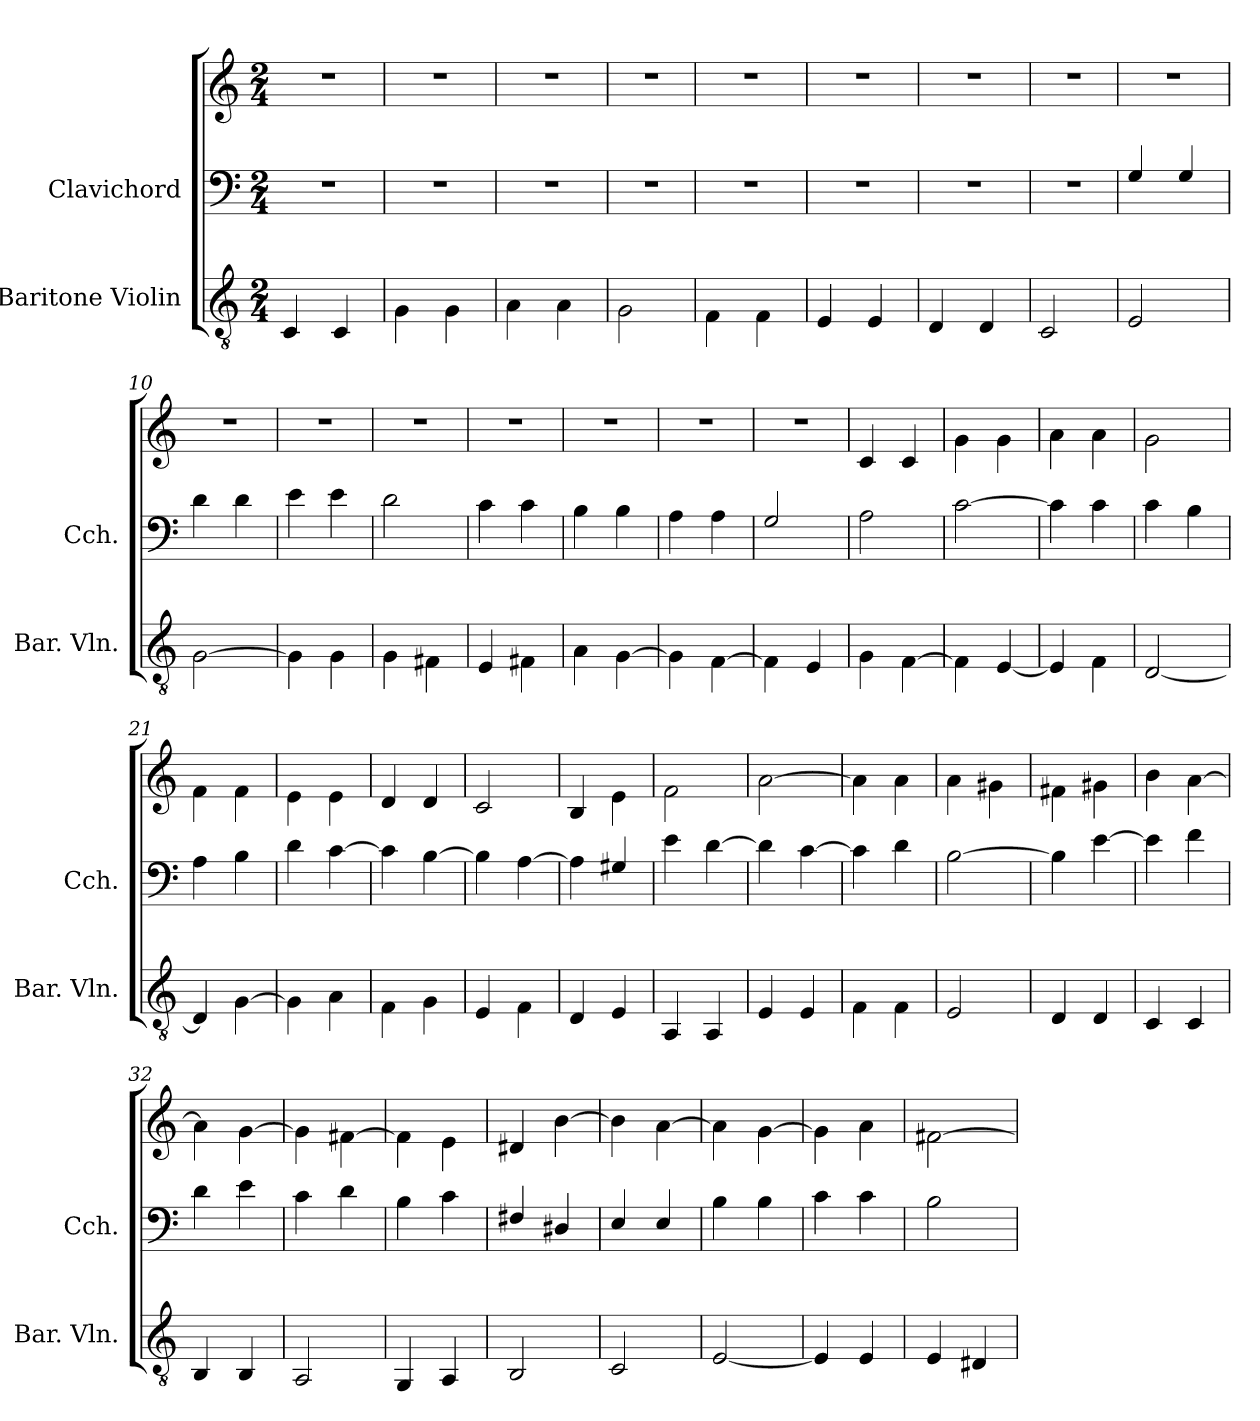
**kern	**kern	**kern
*part2	*part1	*part1
*staff3	*staff2	*staff1
*I"Baritone Violin	*I"Clavichord	*
*I'Bar. Vln.	*I'Cch.	*
*clefGv2	*clefF4	*clefG2
*k[]	*k[]	*k[]
*M2/4	*M2/4	*M2/4
*MM160	*MM160	*MM160
=1	=1	=1
4C/	2r	2r
4C/	.	.
=2	=2	=2
4G\	2r	2r
4G\	.	.
=3	=3	=3
4A\	2r	2r
4A\	.	.
=4	=4	=4
2G\	2r	2r
=5	=5	=5
4F\	2r	2r
4F\	.	.
=6	=6	=6
4E/	2r	2r
4E/	.	.
=7	=7	=7
4D/	2r	2r
4D/	.	.
=8	=8	=8
2C/	2r	2r
=9	=9	=9
2E/	4G/	2r
.	4G/	.
=10	=10	=10
[2G\	4d\	2r
.	4d\	.
=11	=11	=11
4G\]	4e\	2r
4G\	4e\	.
=12	=12	=12
4G\	2d\	2r
4F#X\	.	.
=13	=13	=13
4E/	4c\	2r
4F#X\	4c\	.
=14	=14	=14
4A\	4B\	2r
[4G\	4B\	.
=15	=15	=15
4G\]	4A\	2r
[4F\	4A\	.
=16	=16	=16
4F\]	2G/	2r
4E/	.	.
=17	=17	=17
4G\	2A\	4c/
[4F\	.	4c/
=18	=18	=18
4F\]	[2c\	4g\
[4E/	.	4g\
=19	=19	=19
4E/]	4c\]	4a\
4F\	4c\	4a\
=20	=20	=20
[2D/	4c\	2g\
.	4B\	.
=21	=21	=21
4D/]	4A\	4f\
[4G\	4B\	4f\
=22	=22	=22
4G\]	4d\	4e\
4A\	[4c\	4e\
=23	=23	=23
4F\	4c\]	4d/
4G\	[4B\	4d/
=24	=24	=24
4E/	4B\]	2c/
4F\	[4A\	.
=25	=25	=25
4D/	4A\]	4B/
4E/	4G#X/	4e\
=26	=26	=26
4AA/	4e\	2f\
4AA/	[4d\	.
=27	=27	=27
4E/	4d\]	[2a\
4E/	[4c\	.
=28	=28	=28
4F\	4c\]	4a\]
4F\	4d\	4a\
=29	=29	=29
2E/	[2B\	4a\
.	.	4g#X\
=30	=30	=30
4D/	4B\]	4f#X\
4D/	[4e\	4g#X\
=31	=31	=31
4C/	4e\]	4b\
4C/	4f\	[4a\
=32	=32	=32
4BB/	4d\	4a\]
4BB/	4e\	[4g\
=33	=33	=33
2AA/	4c\	4g\]
.	4d\	[4f#X\
=34	=34	=34
4GG/	4B\	4f#\]
4AA/	4c\	4e\
=35	=35	=35
2BB/	4F#X/	4d#X/
.	4D#X/	[4b\
=36	=36	=36
2C/	4E/	4b\]
.	4E/	[4a\
=37	=37	=37
[2E/	4B\	4a\]
.	4B\	[4g\
=38	=38	=38
4E/]	4c\	4g\]
4E/	4c\	4a\
=39	=39	=39
4E/	2B\	[2f#X\
4D#X/	.	.
=	=	=
*-	*-	*-
